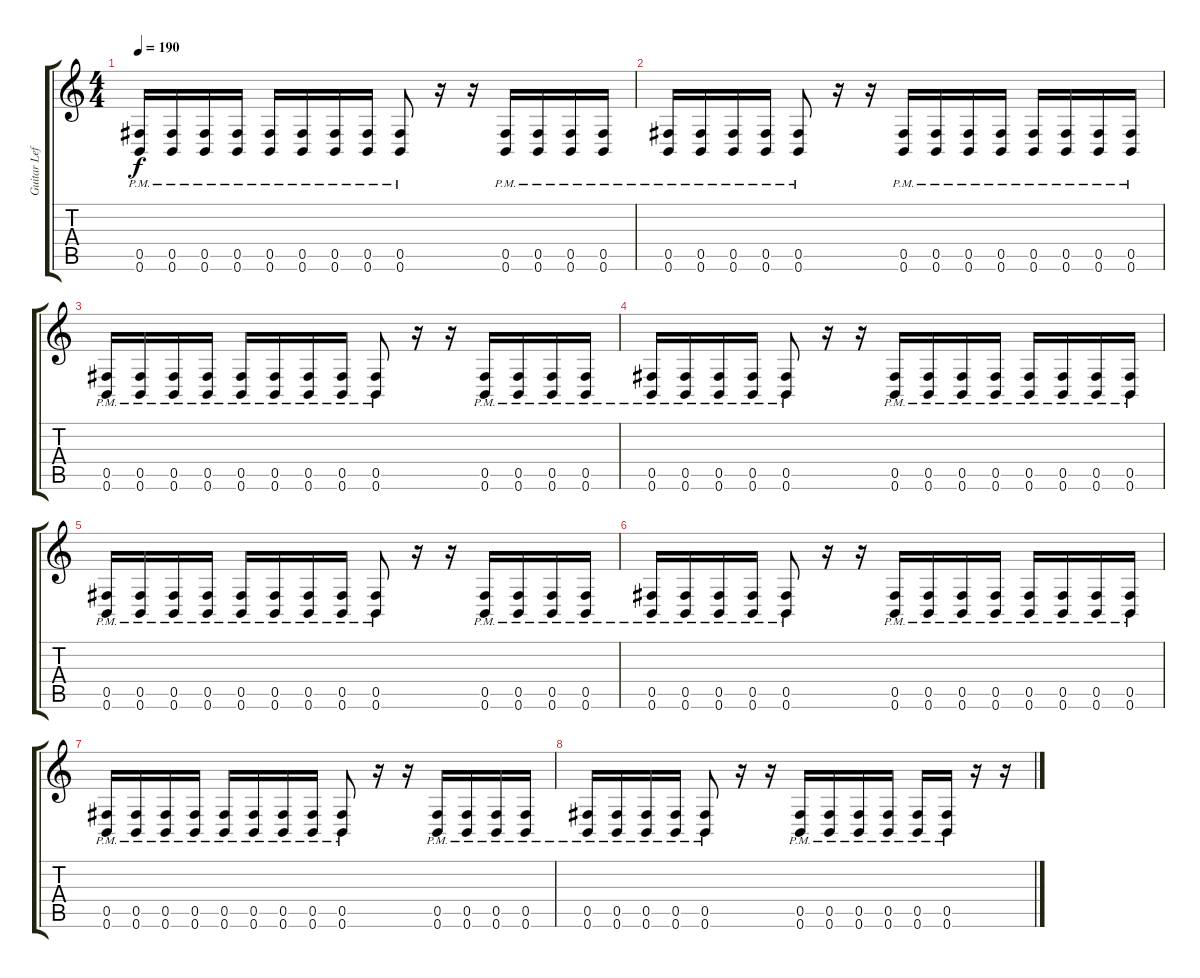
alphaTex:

\track ("Guitar Left" "Guitar Lef") {instrument distortionguitar}
\staff {score tabs}
\tuning (Db4 Ab3 E3 B2 Gb2 B1) {hide}
\ts (4 4)
\tempo 190
\clef g2
\ks c
(0.5{pm} 0.6{pm}).16{dy f} (0.5{pm} 0.6{pm}).16 (0.5{pm} 0.6{pm}).16 (0.5{pm} 0.6{pm}).16 (0.5{pm} 0.6{pm}).16 (0.5{pm} 0.6{pm}).16 (0.5{pm} 0.6{pm}).16 (0.5{pm} 0.6{pm}).16 (0.5{pm} 0.6{pm}).8 r.16 r.16 (0.5{pm} 0.6{pm}).16 (0.5{pm} 0.6{pm}).16 (0.5{pm} 0.6{pm}).16 (0.5{pm} 0.6{pm}).16 |
(0.5{pm} 0.6{pm}).16 (0.5{pm} 0.6{pm}).16 (0.5{pm} 0.6{pm}).16 (0.5{pm} 0.6{pm}).16 (0.5{pm} 0.6{pm}).8 r.16 r.16 (0.5{pm} 0.6{pm}).16 (0.5{pm} 0.6{pm}).16 (0.5{pm} 0.6{pm}).16 (0.5{pm} 0.6{pm}).16 (0.5{pm} 0.6{pm}).16 (0.5{pm} 0.6{pm}).16 (0.5{pm} 0.6{pm}).16 (0.5{pm} 0.6{pm}).16 |
(0.5{pm} 0.6{pm}).16 (0.5{pm} 0.6{pm}).16 (0.5{pm} 0.6{pm}).16 (0.5{pm} 0.6{pm}).16 (0.5{pm} 0.6{pm}).16 (0.5{pm} 0.6{pm}).16 (0.5{pm} 0.6{pm}).16 (0.5{pm} 0.6{pm}).16 (0.5{pm} 0.6{pm}).8 r.16 r.16 (0.5{pm} 0.6{pm}).16 (0.5{pm} 0.6{pm}).16 (0.5{pm} 0.6{pm}).16 (0.5{pm} 0.6{pm}).16 |
(0.5{pm} 0.6{pm}).16 (0.5{pm} 0.6{pm}).16 (0.5{pm} 0.6{pm}).16 (0.5{pm} 0.6{pm}).16 (0.5{pm} 0.6{pm}).8 r.16 r.16 (0.5{pm} 0.6{pm}).16 (0.5{pm} 0.6{pm}).16 (0.5{pm} 0.6{pm}).16 (0.5{pm} 0.6{pm}).16 (0.5{pm} 0.6{pm}).16 (0.5{pm} 0.6{pm}).16 (0.5{pm} 0.6{pm}).16 (0.5{pm} 0.6{pm}).16 |
(0.5{pm} 0.6{pm}).16 (0.5{pm} 0.6{pm}).16 (0.5{pm} 0.6{pm}).16 (0.5{pm} 0.6{pm}).16 (0.5{pm} 0.6{pm}).16 (0.5{pm} 0.6{pm}).16 (0.5{pm} 0.6{pm}).16 (0.5{pm} 0.6{pm}).16 (0.5{pm} 0.6{pm}).8 r.16 r.16 (0.5{pm} 0.6{pm}).16 (0.5{pm} 0.6{pm}).16 (0.5{pm} 0.6{pm}).16 (0.5{pm} 0.6{pm}).16 |
(0.5{pm} 0.6{pm}).16 (0.5{pm} 0.6{pm}).16 (0.5{pm} 0.6{pm}).16 (0.5{pm} 0.6{pm}).16 (0.5{pm} 0.6{pm}).8 r.16 r.16 (0.5{pm} 0.6{pm}).16 (0.5{pm} 0.6{pm}).16 (0.5{pm} 0.6{pm}).16 (0.5{pm} 0.6{pm}).16 (0.5{pm} 0.6{pm}).16 (0.5{pm} 0.6{pm}).16 (0.5{pm} 0.6{pm}).16 (0.5{pm} 0.6{pm}).16 |
(0.5{pm} 0.6{pm}).16 (0.5{pm} 0.6{pm}).16 (0.5{pm} 0.6{pm}).16 (0.5{pm} 0.6{pm}).16 (0.5{pm} 0.6{pm}).16 (0.5{pm} 0.6{pm}).16 (0.5{pm} 0.6{pm}).16 (0.5{pm} 0.6{pm}).16 (0.5{pm} 0.6{pm}).8 r.16 r.16 (0.5{pm} 0.6{pm}).16 (0.5{pm} 0.6{pm}).16 (0.5{pm} 0.6{pm}).16 (0.5{pm} 0.6{pm}).16 |
(0.5{pm} 0.6{pm}).16 (0.5{pm} 0.6{pm}).16 (0.5{pm} 0.6{pm}).16 (0.5{pm} 0.6{pm}).16 (0.5{pm} 0.6{pm}).8 r.16 r.16 (0.5{pm} 0.6{pm}).16 (0.5{pm} 0.6{pm}).16 (0.5{pm} 0.6{pm}).16 (0.5{pm} 0.6{pm}).16 (0.5{pm} 0.6{pm}).16 (0.5{pm} 0.6{pm}).16 r.16 r.16
